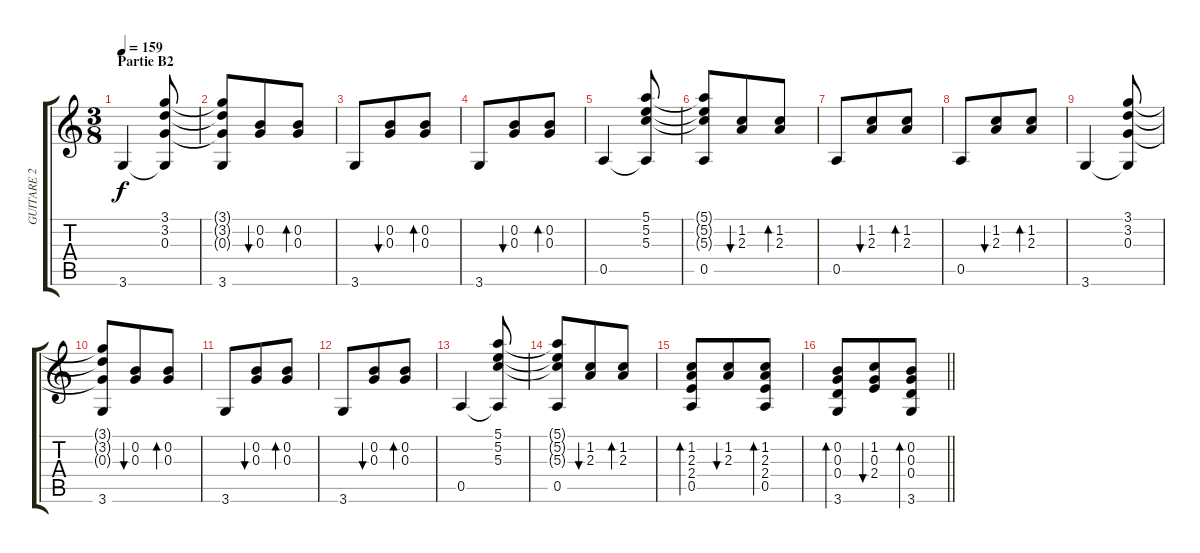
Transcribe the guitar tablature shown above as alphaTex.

\track ("GUITARE 2" "GUITARE 2") {instrument electricguitarmuted}
\staff {score tabs}
\tuning (E4 B3 G3 D3 A2 E2) {hide}
\ts (3 8)
\section ("" "Partie B2")
\tempo 159
\clef g2
\ks c
3.6.4{dy f} (3.1 3.2 0.3 3.6{t}).8 |
(3.1{t} 3.2{t} 0.3{t} 3.6).8 (0.2 0.3).8{bu 60} (0.2 0.3).8{bd 60} |
3.6.8 (0.2 0.3).8{bu 60} (0.2 0.3).8{bd 60} |
3.6.8 (0.2 0.3).8{bu 60} (0.2 0.3).8{bd 60} |
0.5.4 (5.1 5.2 5.3 0.5{t}).8 |
(5.1{t} 5.2{t} 5.3{t} 0.5).8 (1.2 2.3).8{bu 60} (1.2 2.3).8{bd 60} |
0.5.8 (1.2 2.3).8{bu 60} (1.2 2.3).8{bd 60} |
0.5.8 (1.2 2.3).8{bu 60} (1.2 2.3).8{bd 60} |
3.6.4 (3.1 3.2 0.3 3.6{t}).8 |
(3.1{t} 3.2{t} 0.3{t} 3.6).8 (0.2 0.3).8{bu 60} (0.2 0.3).8{bd 60} |
3.6.8 (0.2 0.3).8{bu 60} (0.2 0.3).8{bd 60} |
3.6.8 (0.2 0.3).8{bu 60} (0.2 0.3).8{bd 60} |
0.5.4 (5.1 5.2 5.3 0.5{t}).8 |
(5.1{t} 5.2{t} 5.3{t} 0.5).8 (1.2 2.3).8{bu 60} (1.2 2.3).8{bd 60} |
(1.2 2.3 2.4 0.5).8{bd 60} (1.2 2.3).8{bu 60} (1.2 2.3 2.4 0.5).8{bd 60} |
\barLineRight lightlight
(0.2 0.3 0.4 3.6).8{bd 60} (1.2 0.3 2.4).8{bu 60} (0.2 0.3 0.4 3.6).8{bd 60}
